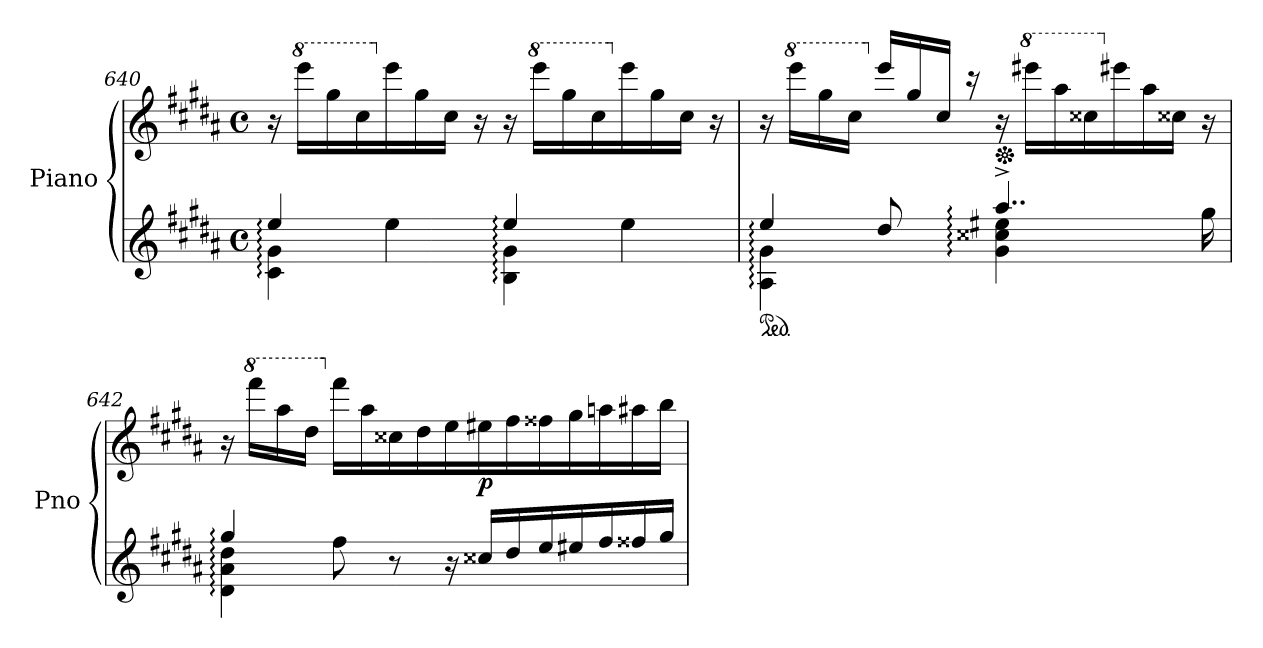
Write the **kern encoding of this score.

**kern	**kern	**dynam
*part1	*part1	*part1
*staff2	*staff1	*staff1/2
*I"Piano	*	*
*I'Pno	*	*
*clefG2	*clefG2	*
*k[f#c#g#d#a#]	*k[f#c#g#d#a#]	*
*M4/4	*M4/4	*
*met(c)	*met(c)	*
=640	=640	=640
*^	*	*
*	*^	*	*
4ee/	4c#\ 4g#\	4c#yy: 4g#yy: 4eeyy:	16r	.
*	*	*	*8va	*
.	.	.	16eeee\LL	.
.	.	.	16ggg#\	.
.	.	.	16ccc#\	.
*	*	*	*X8va	*
4ee\	4ryy	4ryy	16eee\	.
.	.	.	16gg#\	.
.	.	.	16cc#\JJ	.
.	.	.	16r	.
4ee/	4B\ 4g#\	4Byy: 4g#yy: 4eeyy:	16r	.
*	*	*	*8va	*
.	.	.	16eeee\LL	.
.	.	.	16ggg#\	.
.	.	.	16ccc#\	.
*	*	*	*X8va	*
4ee\	4ryy	4ryy	16eee\	.
.	.	.	16gg#\	.
.	.	.	16cc#\JJ	.
.	.	.	16r	.
!!LO:LB:g=z
=641	=641	=641	=641	=641
*ped	*	*	*	*
*	*	*	*^	*
4ee/	4A#\ 4g#\	4A#yy: 4g#yy: 4eeyy:	16r	4.ryy	.
*	*	*	*8va	*	*
.	.	.	16eeee\LL	.	.
.	.	.	16ggg#\	.	.
.	.	.	16ccc#\JJ	.	.
*	*	*	*X8va	*	*
8dd#/L	4ryy	4ryy	16eee/LL	.	.
.	.	.	16gg#/	.	.
8ryy	.	.	16cc#/JJ	8cc#\J	.
.	.	.	16r	.	.
*	*	*	*Xped	*	*
4..aa#^/	4g#\: 4cc##X\: 4ee#X\:	4g#yy: 4cc##yy: 4ee#yy: 4aa#yy:	16r	2ryy	.
*	*	*	*8va	*	*
.	.	.	16eeee#X\LL	.	.
.	.	.	16aaa#\	.	.
.	.	.	16ccc##X\	.	.
*	*	*	*X8va	*	*
.	4ryy	4ryy	16eee#X\	.	.
.	.	.	16aa#\	.	.
.	.	.	16cc##X\JJ	.	.
16gg#\	.	.	16r	.	.
*	*	*	*v	*v	*
=642	=642	=642	=642	=642
4gg#/	4d#\ 4a#\ 4dd#\	4d#yy: 4a#yy: 4dd#yy: 4gg#yy:	16r	.
*	*	*	*8va	*
.	.	.	16ffff#\LL	.
.	.	.	16aaa#\	.
.	.	.	16ddd#\JJ	.
*	*	*	*X8va	*
8ff#\	2.ryy	2.ryy	16fff#\LL	.
.	.	.	16aa#\	.
8r	.	.	16cc##X\	.
.	.	.	16dd#\	.
16r	.	.	16ee\	.
!	!	!	!	!LO:DY:b
16cc##X/LL	.	.	16ee#X\	p
16dd#/	.	.	16ff#\	.
16ee/	.	.	16ff##X\	.
16ee#X/	.	.	16gg#\	.
16ff#/	.	.	16aan\	.
16ff##X/	.	.	16aa#X\	.
16gg#/JJ	.	.	16bb\JJ	.
*v	*v	*v	*	*
=	=	=
*-	*-	*-
